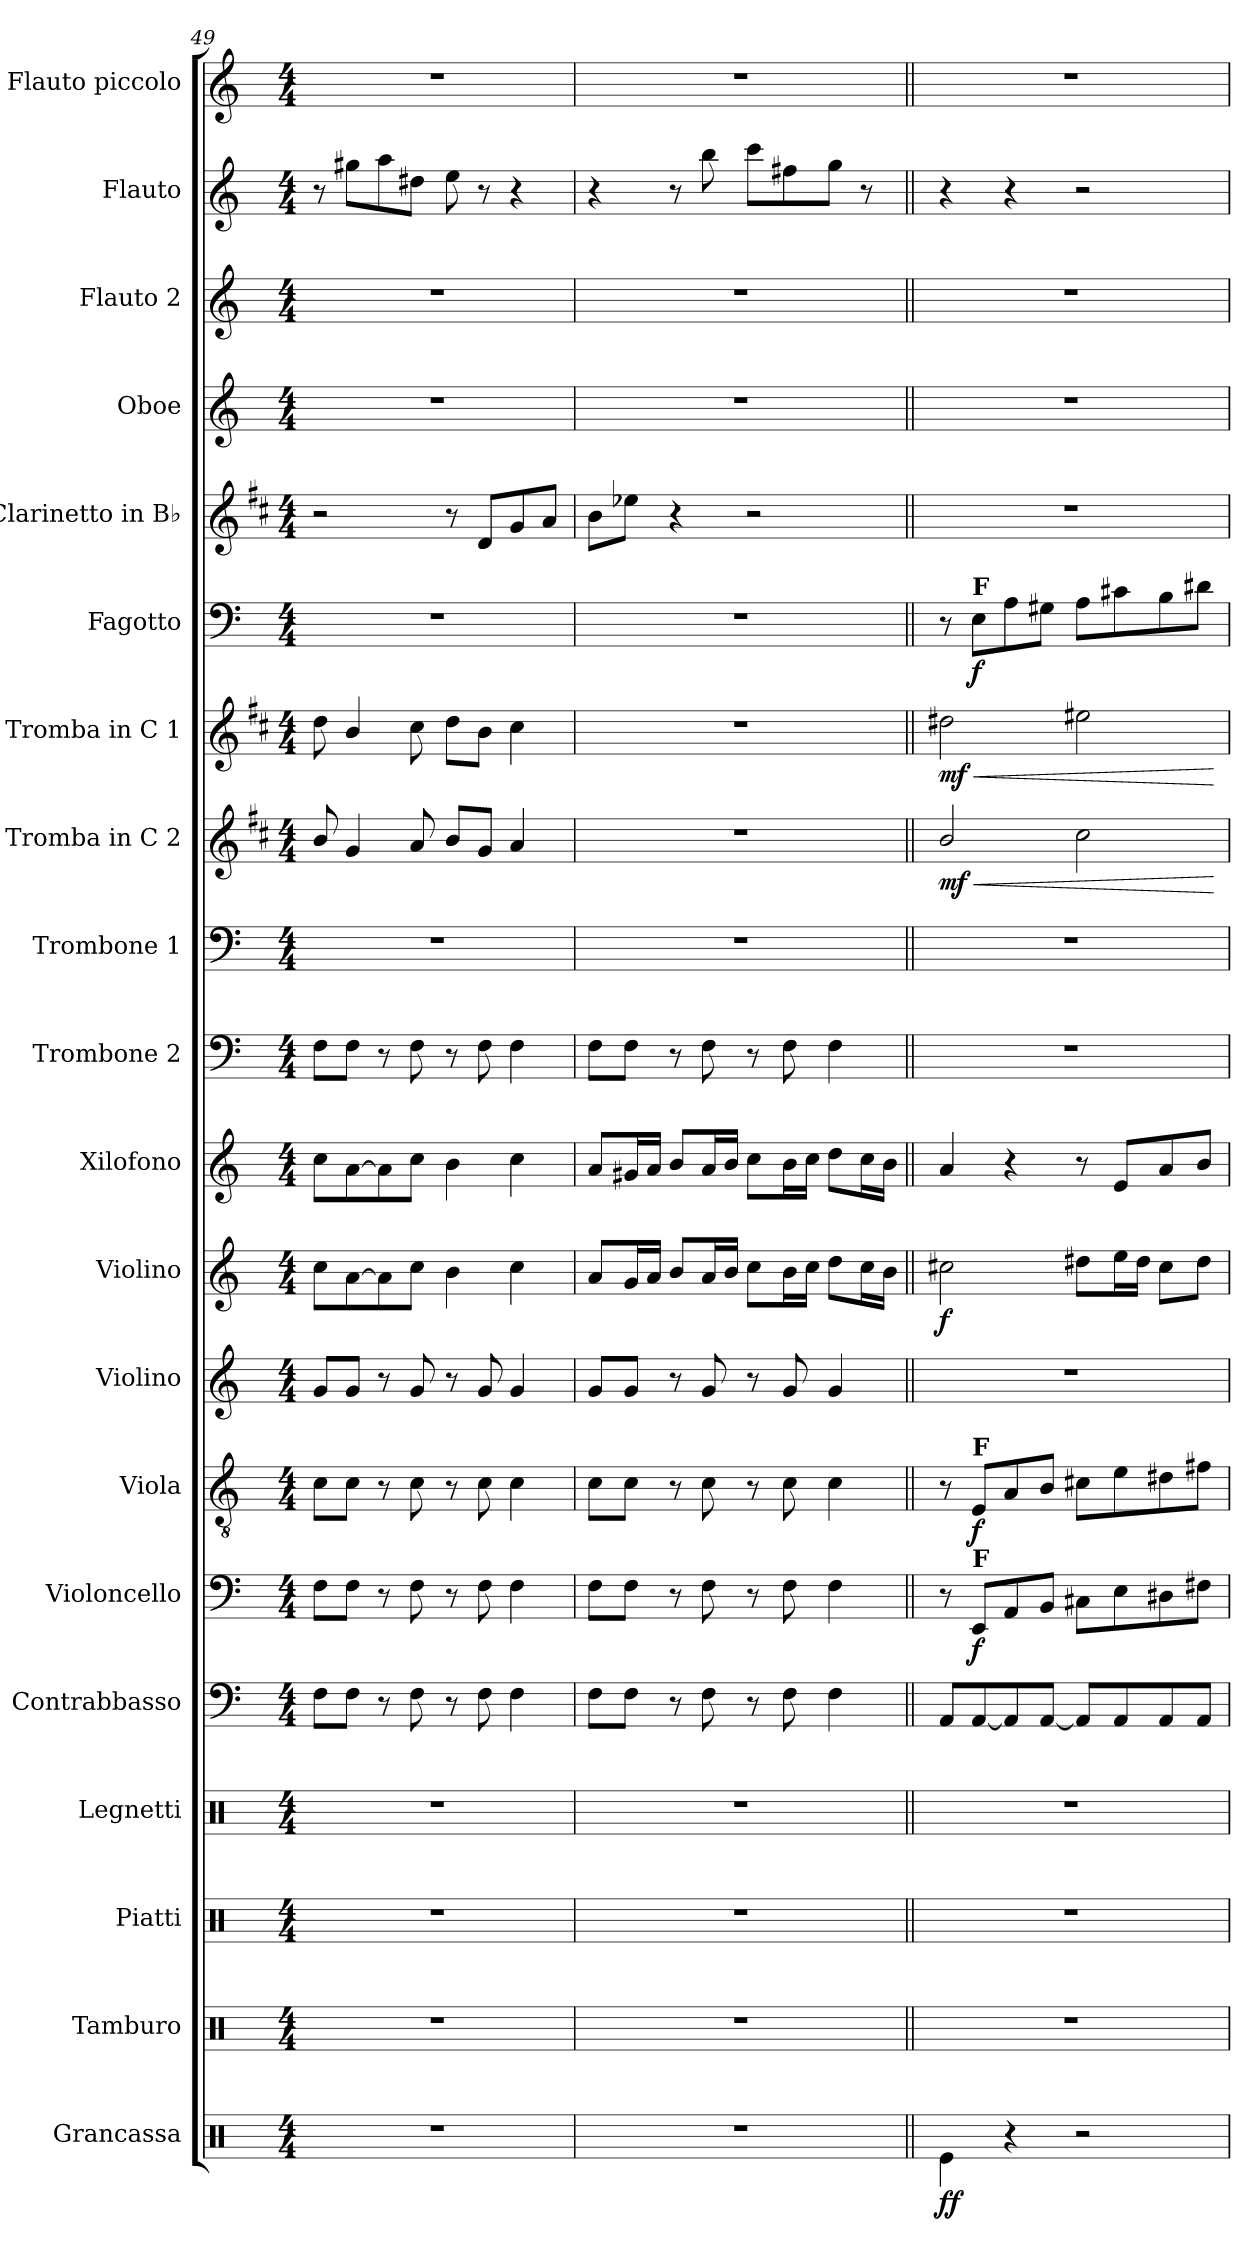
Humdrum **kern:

**kern	**dynam	**kern	**kern	**kern	**kern	**kern	**dynam	**kern	**dynam	**kern	**kern	**dynam	**kern	**kern	**kern	**kern	**dynam	**kern	**dynam	**kern	**dynam	**kern	**kern	**kern	**kern	**kern
*part20	*part20	*part19	*part18	*part17	*part16	*part15	*part15	*part14	*part14	*part13	*part12	*part12	*part11	*part10	*part9	*part8	*part8	*part7	*part7	*part6	*part6	*part5	*part4	*part3	*part2	*part1
*staff20	*staff20	*staff19	*staff18	*staff17	*staff16	*staff15	*staff15	*staff14	*staff14	*staff13	*staff12	*staff12	*staff11	*staff10	*staff9	*staff8	*staff8	*staff7	*staff7	*staff6	*staff6	*staff5	*staff4	*staff3	*staff2	*staff1
*I"Grancassa	*	*I"Tamburo	*I"Piatti	*I"Legnetti	*I"Contrabbasso	*I"Violoncello	*	*I"Viola	*	*I"Violino	*I"Violino	*	*I"Xilofono	*I"Trombone 2	*I"Trombone 1	*I"Tromba in C 2	*	*I"Tromba in C 1	*	*I"Fagotto	*	*I"Clarinetto in B♭	*I"Oboe	*I"Flauto 2	*I"Flauto	*I"Flauto piccolo
*I'Gr.	*	*I'Tamb.	*I'P-tti	*I'L-tti	*I'C-b.	*I'V-c.	*	*I'V-la	*	*I'V-no	*I'V-no	*	*I'Xil.	*I'Tr-ne 2	*I'Tr-ne 1	*I'Tr-ba in C 2	*	*I'Tr-ba in C 1	*	*I'Fag.	*	*I'Cl. in B♭	*I'Ob.	*I'Fl. 2	*I'Fl.	*I'Fl. picc.
!!LO:PB:g=z
*clefX	*	*clefX	*clefX	*clefX	*clefF4	*clefF4	*	*clefGv2	*	*clefG2	*clefG2	*	*clefG2	*clefF4	*clefF4	*clefG2	*	*clefG2	*	*clefF4	*	*clefG2	*clefG2	*clefG2	*clefG2	*clefG2
*	*	*	*	*	*ITrd7c12	*	*	*	*	*	*	*	*ITrd-7c-12	*	*	*ITrd1c2	*	*ITrd1c2	*	*	*	*ITrd1c2	*	*	*	*ITrd-7c-12
*k[]	*	*k[]	*k[]	*k[]	*k[]	*k[]	*	*k[]	*	*k[]	*k[]	*	*k[]	*k[]	*k[]	*k[]	*	*k[]	*	*k[]	*	*k[]	*k[]	*k[]	*k[]	*k[]
*M4/4	*	*M4/4	*M4/4	*M4/4	*M4/4	*M4/4	*	*M4/4	*	*M4/4	*M4/4	*	*M4/4	*M4/4	*M4/4	*M4/4	*	*M4/4	*	*M4/4	*	*M4/4	*M4/4	*M4/4	*M4/4	*M4/4
=49	=49	=49	=49	=49	=49	=49	=49	=49	=49	=49	=49	=49	=49	=49	=49	=49	=49	=49	=49	=49	=49	=49	=49	=49	=49	=49
1r	.	1r	1r	1r	8FF\L	8F\L	.	8c\L	.	8g/L	8cc\L	.	8ccc\L	8F\L	1r	8a/	.	8cc\	.	1r	.	2r	1r	1r	8r	1r
.	.	.	.	.	8FF\J	8F\J	.	8c\J	.	8g/J	[8a\	.	[8aa\	8F\J	.	4f/	.	4a/	.	.	.	.	.	.	8gg#X\L	.
.	.	.	.	.	8r	8r	.	8r	.	8r	8a\]	.	8aa\]	8r	.	.	.	.	.	.	.	.	.	.	8aa\	.
.	.	.	.	.	8FF\	8F\	.	8c\	.	8g/	8cc\J	.	8ccc\J	8F\	.	8g/	.	8b\	.	.	.	.	.	.	8dd#X\J	.
.	.	.	.	.	8r	8r	.	8r	.	8r	4b\	.	4bb\	8r	.	8a/L	.	8cc\L	.	.	.	8r	.	.	8ee\	.
.	.	.	.	.	8FF\	8F\	.	8c\	.	8g/	.	.	.	8F\	.	8f/J	.	8a\J	.	.	.	8c/L	.	.	8r	.
.	.	.	.	.	4FF\	4F\	.	4c\	.	4g/	4cc\	.	4ccc\	4F\	.	4g/	.	4b\	.	.	.	8f/	.	.	4r	.
.	.	.	.	.	.	.	.	.	.	.	.	.	.	.	.	.	.	.	.	.	.	8g/J	.	.	.	.
=50	=50	=50	=50	=50	=50	=50	=50	=50	=50	=50	=50	=50	=50	=50	=50	=50	=50	=50	=50	=50	=50	=50	=50	=50	=50	=50
1r	.	1r	1r	1r	8FF\L	8F\L	.	8c\L	.	8g/L	8a/L	.	8aa/L	8F\L	1r	1r	.	1r	.	1r	.	8a\L	1r	1r	4r	1r
.	.	.	.	.	8FF\J	8F\J	.	8c\J	.	8g/J	16g/L	.	16gg#X/L	8F\J	.	.	.	.	.	.	.	8dd-X\J	.	.	.	.
.	.	.	.	.	.	.	.	.	.	.	16a/JJ	.	16aa/JJ	.	.	.	.	.	.	.	.	.	.	.	.	.
.	.	.	.	.	8r	8r	.	8r	.	8r	8b/L	.	8bb/L	8r	.	.	.	.	.	.	.	4r	.	.	8r	.
.	.	.	.	.	8FF\	8F\	.	8c\	.	8g/	16a/L	.	16aa/L	8F\	.	.	.	.	.	.	.	.	.	.	8bb\	.
.	.	.	.	.	.	.	.	.	.	.	16b/JJ	.	16bb/JJ	.	.	.	.	.	.	.	.	.	.	.	.	.
.	.	.	.	.	8r	8r	.	8r	.	8r	8cc\L	.	8ccc\L	8r	.	.	.	.	.	.	.	2r	.	.	8ccc\L	.
.	.	.	.	.	8FF\	8F\	.	8c\	.	8g/	16b\L	.	16bb\L	8F\	.	.	.	.	.	.	.	.	.	.	8ff#X\	.
.	.	.	.	.	.	.	.	.	.	.	16cc\JJ	.	16ccc\JJ	.	.	.	.	.	.	.	.	.	.	.	.	.
.	.	.	.	.	4FF\	4F\	.	4c\	.	4g/	8dd\L	.	8ddd\L	4F\	.	.	.	.	.	.	.	.	.	.	8gg\J	.
.	.	.	.	.	.	.	.	.	.	.	16cc\L	.	16ccc\L	.	.	.	.	.	.	.	.	.	.	.	8r	.
.	.	.	.	.	.	.	.	.	.	.	16b\JJ	.	16bb\JJ	.	.	.	.	.	.	.	.	.	.	.	.	.
=51||	=51||	=51||	=51||	=51||	=51||	=51||	=51||	=51||	=51||	=51||	=51||	=51||	=51||	=51||	=51||	=51||	=51||	=51||	=51||	=51||	=51||	=51||	=51||	=51||	=51||	=51||
!	!LO:DY:b	!	!	!	!	!	!	!	!	!	!	!LO:DY:b	!	!	!	!	!LO:HP:b	!	!LO:HP:b	!	!	!	!	!	!	!
!	!	!	!	!	!	!	!	!	!	!	!	!	!	!	!	!	!LO:DY:n=1:b	!	!LO:DY:n=1:b	!	!	!	!	!	!	!
4Re\	ff	1r	1r	1r	8AAA/L	8r	.	8r	.	1r	2cc#X\	f	4aa/	1r	1r	2a/	< mf	2cc#X\	< mf	8r	.	1r	1r	1r	4r	1r
!	!	!	!	!	!	!	!	!	!	!	!	!	!	!	!	!	!	!	!	!LO:TX:a:B:t=F	!	!	!	!	!	!
!	!	!	!	!	!	!	!	!LO:TX:a:B:t=F	!	!	!	!	!	!	!	!	!	!	!	!	!	!	!	!	!	!
!	!	!	!	!	!	!LO:TX:a:B:t=F	!	!	!	!	!	!	!	!	!	!	!	!	!	!	!	!	!	!	!	!
!	!	!	!	!	!	!	!LO:DY:b	!	!LO:DY:b	!	!	!	!	!	!	!	!	!	!	!	!LO:DY:b	!	!	!	!	!
.	.	.	.	.	[8AAA/	8EE/L	f	8E/L	f	.	.	.	.	.	.	.	.	.	.	8E\L	f	.	.	.	.	.
4r	.	.	.	.	8AAA/]	8AA/	.	8A/	.	.	.	.	4r	.	.	.	.	.	.	8A\	.	.	.	.	4r	.
.	.	.	.	.	[8AAA/J	8BB/J	.	8B/J	.	.	.	.	.	.	.	.	.	.	.	8G#X\J	.	.	.	.	.	.
2r	.	.	.	.	8AAA/L]	8C#X\L	.	8c#X\L	.	.	8dd#X\L	.	8r	.	.	2b\	.	2dd#X\	.	8A\L	.	.	.	.	2r	.
.	.	.	.	.	8AAA/	8E\	.	8e\	.	.	16ee\L	.	8ee/L	.	.	.	.	.	.	8c#X\	.	.	.	.	.	.
.	.	.	.	.	.	.	.	.	.	.	16dd#\JJ	.	.	.	.	.	.	.	.	.	.	.	.	.	.	.
.	.	.	.	.	8AAA/	8D#X\	.	8d#X\	.	.	8cc#\L	.	8aa/	.	.	.	.	.	.	8B\	.	.	.	.	.	.
.	.	.	.	.	8AAA/J	8F#X\J	.	8f#X\J	.	.	8dd#\J	.	8bb/J	.	.	.	.	.	.	8d#X\J	.	.	.	.	.	.
.	.	.	.	.	.	.	.	.	.	.	.	.	.	.	.	.	[	.	[	.	.	.	.	.	.	.
=	=	=	=	=	=	=	=	=	=	=	=	=	=	=	=	=	=	=	=	=	=	=	=	=	=	=
*-	*-	*-	*-	*-	*-	*-	*-	*-	*-	*-	*-	*-	*-	*-	*-	*-	*-	*-	*-	*-	*-	*-	*-	*-	*-	*-
